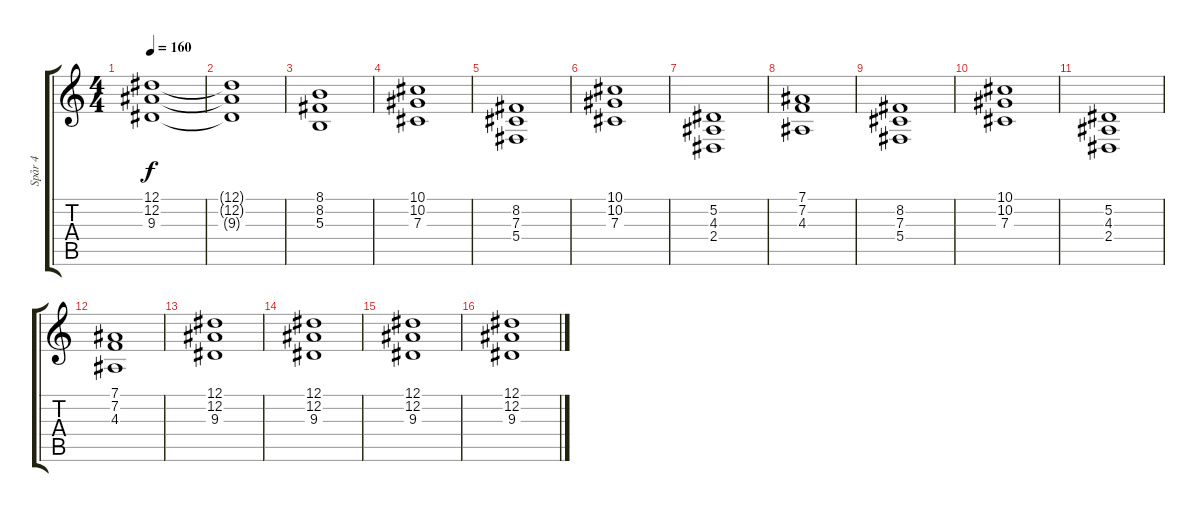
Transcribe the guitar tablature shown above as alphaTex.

\track ("Spår 4" "Spår 4") {instrument stringensemble2}
\staff {score tabs}
\tuning (Eb4 Bb3 Gb3 Db3 Ab2 Eb2) {hide}
\ts (4 4)
\tempo 160
\clef g2
\ks c
(12.1 12.2 9.3).1{dy f} |
(12.1{t} 12.2{t} 9.3{t}).1 |
(8.1 8.2 5.3).1 |
(10.1 10.2 7.3).1 |
(8.2 7.3 5.4).1 |
(10.1 10.2 7.3).1 |
(5.2 4.3 2.4).1 |
(7.1 7.2 4.3).1 |
(8.2 7.3 5.4).1 |
(10.1 10.2 7.3).1 |
(5.2 4.3 2.4).1 |
(7.1 7.2 4.3).1 |
(12.1 12.2 9.3).1 |
(12.1 12.2 9.3).1 |
(12.1 12.2 9.3).1 |
(12.1 12.2 9.3).1
